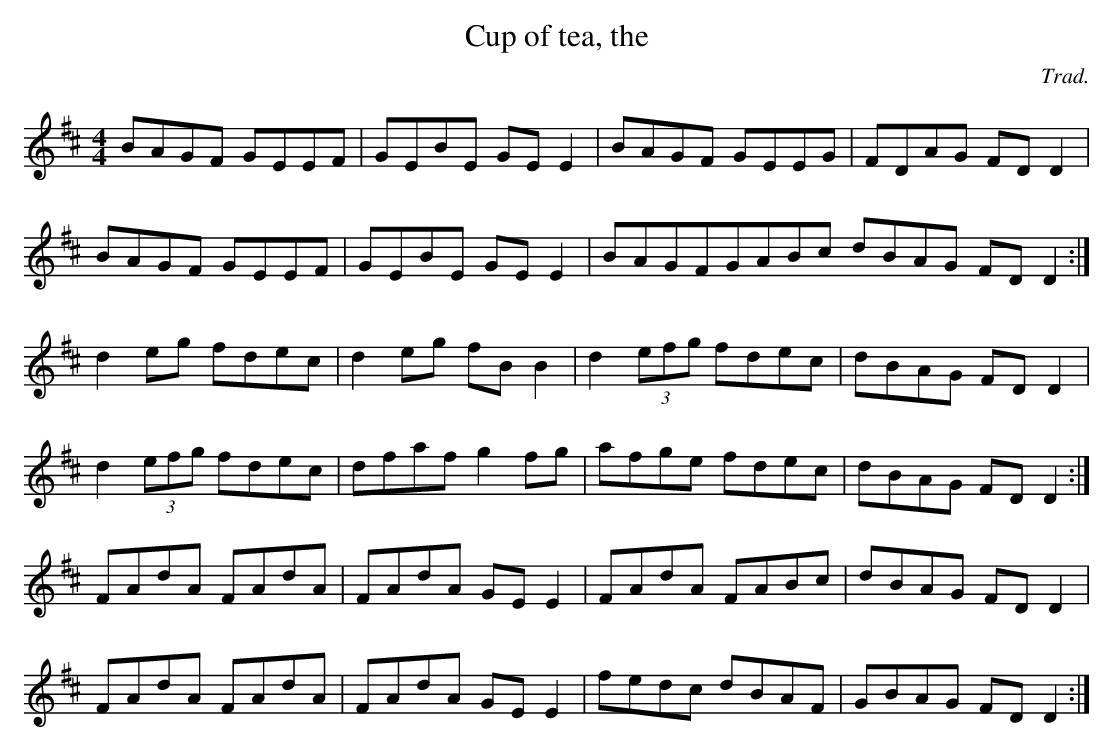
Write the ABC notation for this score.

X:1
T:Cup of tea, the
C:Trad.
M:4/4
L:1/8
K:D
BAGF GEEF|GEBE GE E2|BAGF GEEG|FDAG FD D2|
BAGF GEEF|GEBE GE E2|BAGFGABc dBAG FD D2:|
d2 eg fdec|d2 eg fB B2|d2 (3efg fdec|dBAG FD D2|
d2 (3efg fdec|dfaf g2 fg|afge fdec|dBAG FD D2:|
FAdA FAdA|FAdA GE E2|FAdA FABc|dBAG FD D2|
FAdA FAdA|FAdA GE E2|fedc dBAF|GBAG FD D2:|
